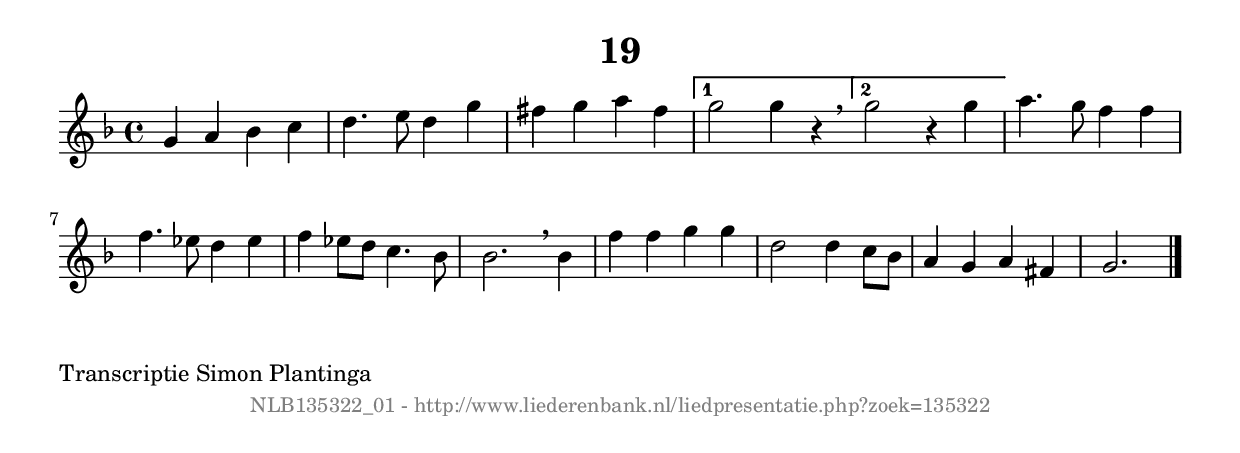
%
% produced by wce2krn 1.64 (7 June 2014)
%
\version"2.16"
#(append! paper-alist '(("long" . (cons (* 210 mm) (* 2000 mm)))))
#(set-default-paper-size "long")
sb = {\breathe}
mBreak = {\breathe }
bBreak = {\breathe }
x = {\once\override NoteHead #'style = #'cross }
gl=\glissando
itime={\override Staff.TimeSignature #'stencil = ##f }
ficta = {\once\set suggestAccidentals = ##t}
fine = {\once\override Score.RehearsalMark #'self-alignment-X = #1 \mark \markup {\italic{Fine}}}
dc = {\once\override Score.RehearsalMark #'self-alignment-X = #1 \mark \markup {\italic{D.C.}}}
dcf = {\once\override Score.RehearsalMark #'self-alignment-X = #1 \mark \markup {\italic{D.C. al Fine}}}
dcc = {\once\override Score.RehearsalMark #'self-alignment-X = #1 \mark \markup {\italic{D.C. al Coda}}}
ds = {\once\override Score.RehearsalMark #'self-alignment-X = #1 \mark \markup {\italic{D.S.}}}
dsf = {\once\override Score.RehearsalMark #'self-alignment-X = #1 \mark \markup {\italic{D.S. al Fine}}}
dsc = {\once\override Score.RehearsalMark #'self-alignment-X = #1 \mark \markup {\italic{D.S. al Coda}}}
pv = {\set Score.repeatCommands = #'((volta "1"))}
sv = {\set Score.repeatCommands = #'((volta "2"))}
tv = {\set Score.repeatCommands = #'((volta "3"))}
qv = {\set Score.repeatCommands = #'((volta "4"))}
xv = {\set Score.repeatCommands = #'((volta #f))}
\header{ tagline = ""
title = "19"
}
\score {{
\key g \dorian
\relative g'
{
\set melismaBusyProperties = #'()
\time 4/4
\tempo 4=120
\override Score.MetronomeMark #'transparent = ##t
\override Score.RehearsalMark #'break-visibility = #(vector #t #t #f)
g4 a4 bes4 c4 | d4. e8 d4 g4 | fis4 g4 a4 fis4 | \pv g2 g4 r \bar ":|:" \bBreak
\sv g2 r4 g4 \xv | a4. g8 f4 f4 | f4. es8 d4 es4 | f4 es8 d8 c4. bes8 | bes2. \mBreak
bes4 | f'4 f4 g4 g4 | d2 d4 c8 bes8 | a4 g4 a4 fis4 | g2. \bar "|."
 }}
 \midi { }
 \layout {
            indent = 0.0\cm
}
}
\markup { \wordwrap-string #" 
Transcriptie Simon Plantinga
"}
\markup { \vspace #0 } \markup { \with-color #grey \fill-line { \center-column { \smaller "NLB135322_01 - http://www.liederenbank.nl/liedpresentatie.php?zoek=135322" } } }
